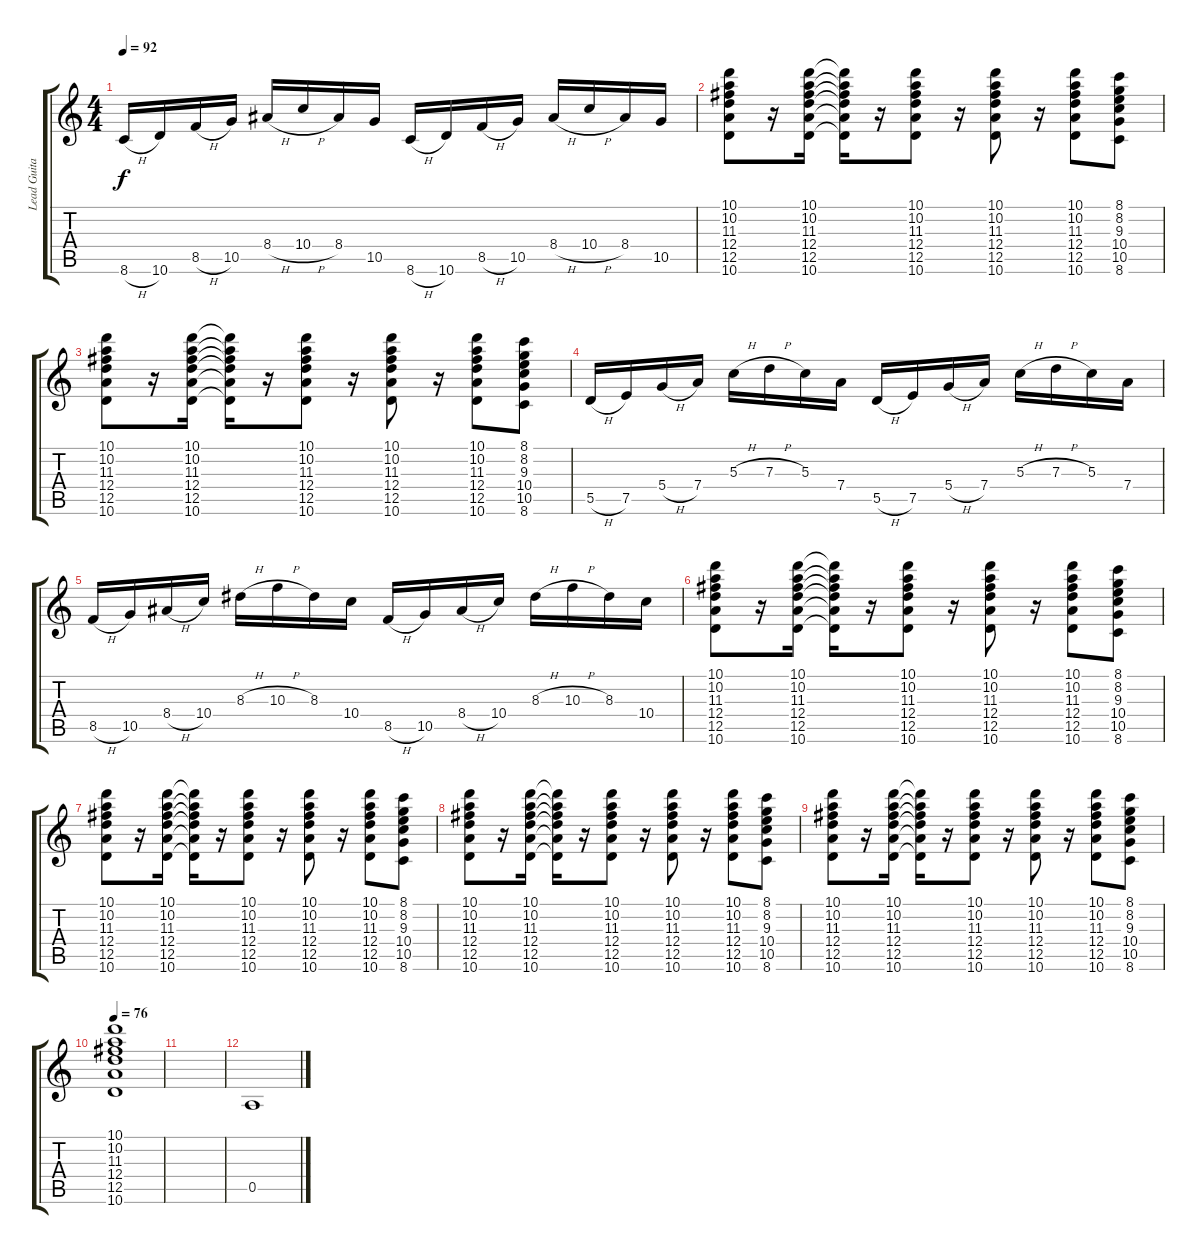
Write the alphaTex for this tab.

\track ("Lead Guitar" "Lead Guita") {instrument overdrivenguitar}
\staff {score tabs}
\tuning (E4 B3 G3 D3 A2 E2) {hide}
\ts (4 4)
\tempo 92
\clef g2
\ks c
8.6{h}.16{dy f} 10.6.16 8.5{h}.16 10.5.16 8.4{h}.16 10.4{h}.16 8.4.16 10.5.16 8.6{h}.16 10.6.16 8.5{h}.16 10.5.16 8.4{h}.16 10.4{h}.16 8.4.16 10.5.16 |
(10.1 10.2 11.3 12.4 12.5 10.6).8 r.16 (10.1 10.2 11.3 12.4 12.5 10.6).16 (10.1{t} 10.2{t} 11.3{t} 12.4{t} 12.5{t} 10.6{t}).16 r.16 (10.1 10.2 11.3 12.4 12.5 10.6).8 r.16 (10.1 10.2 11.3 12.4 12.5 10.6).8 r.16 (10.1 10.2 11.3 12.4 12.5 10.6).8 (8.1 8.2 9.3 10.4 10.5 8.6).8 |
(10.1 10.2 11.3 12.4 12.5 10.6).8 r.16 (10.1 10.2 11.3 12.4 12.5 10.6).16 (10.1{t} 10.2{t} 11.3{t} 12.4{t} 12.5{t} 10.6{t}).16 r.16 (10.1 10.2 11.3 12.4 12.5 10.6).8 r.16 (10.1 10.2 11.3 12.4 12.5 10.6).8 r.16 (10.1 10.2 11.3 12.4 12.5 10.6).8 (8.1 8.2 9.3 10.4 10.5 8.6).8 |
5.5{h}.16 7.5.16 5.4{h}.16 7.4.16 5.3{h}.16 7.3{h}.16 5.3.16 7.4.16 5.5{h}.16 7.5.16 5.4{h}.16 7.4.16 5.3{h}.16 7.3{h}.16 5.3.16 7.4.16 |
8.5{h}.16 10.5.16 8.4{h}.16 10.4.16 8.3{h}.16 10.3{h}.16 8.3.16 10.4.16 8.5{h}.16 10.5.16 8.4{h}.16 10.4.16 8.3{h}.16 10.3{h}.16 8.3.16 10.4.16 |
(10.1 10.2 11.3 12.4 12.5 10.6).8 r.16 (10.1 10.2 11.3 12.4 12.5 10.6).16 (10.1{t} 10.2{t} 11.3{t} 12.4{t} 12.5{t} 10.6{t}).16 r.16 (10.1 10.2 11.3 12.4 12.5 10.6).8 r.16 (10.1 10.2 11.3 12.4 12.5 10.6).8 r.16 (10.1 10.2 11.3 12.4 12.5 10.6).8 (8.1 8.2 9.3 10.4 10.5 8.6).8 |
(10.1 10.2 11.3 12.4 12.5 10.6).8 r.16 (10.1 10.2 11.3 12.4 12.5 10.6).16 (10.1{t} 10.2{t} 11.3{t} 12.4{t} 12.5{t} 10.6{t}).16 r.16 (10.1 10.2 11.3 12.4 12.5 10.6).8 r.16 (10.1 10.2 11.3 12.4 12.5 10.6).8 r.16 (10.1 10.2 11.3 12.4 12.5 10.6).8 (8.1 8.2 9.3 10.4 10.5 8.6).8 |
(10.1 10.2 11.3 12.4 12.5 10.6).8 r.16 (10.1 10.2 11.3 12.4 12.5 10.6).16 (10.1{t} 10.2{t} 11.3{t} 12.4{t} 12.5{t} 10.6{t}).16 r.16 (10.1 10.2 11.3 12.4 12.5 10.6).8 r.16 (10.1 10.2 11.3 12.4 12.5 10.6).8 r.16 (10.1 10.2 11.3 12.4 12.5 10.6).8 (8.1 8.2 9.3 10.4 10.5 8.6).8 |
(10.1 10.2 11.3 12.4 12.5 10.6).8 r.16 (10.1 10.2 11.3 12.4 12.5 10.6).16 (10.1{t} 10.2{t} 11.3{t} 12.4{t} 12.5{t} 10.6{t}).16 r.16 (10.1 10.2 11.3 12.4 12.5 10.6).8 r.16 (10.1 10.2 11.3 12.4 12.5 10.6).8 r.16 (10.1 10.2 11.3 12.4 12.5 10.6).8 (8.1 8.2 9.3 10.4 10.5 8.6).8 |
\tempo 76
(10.1 10.2 11.3 12.4 12.5 10.6).1 |
|
0.5.1
